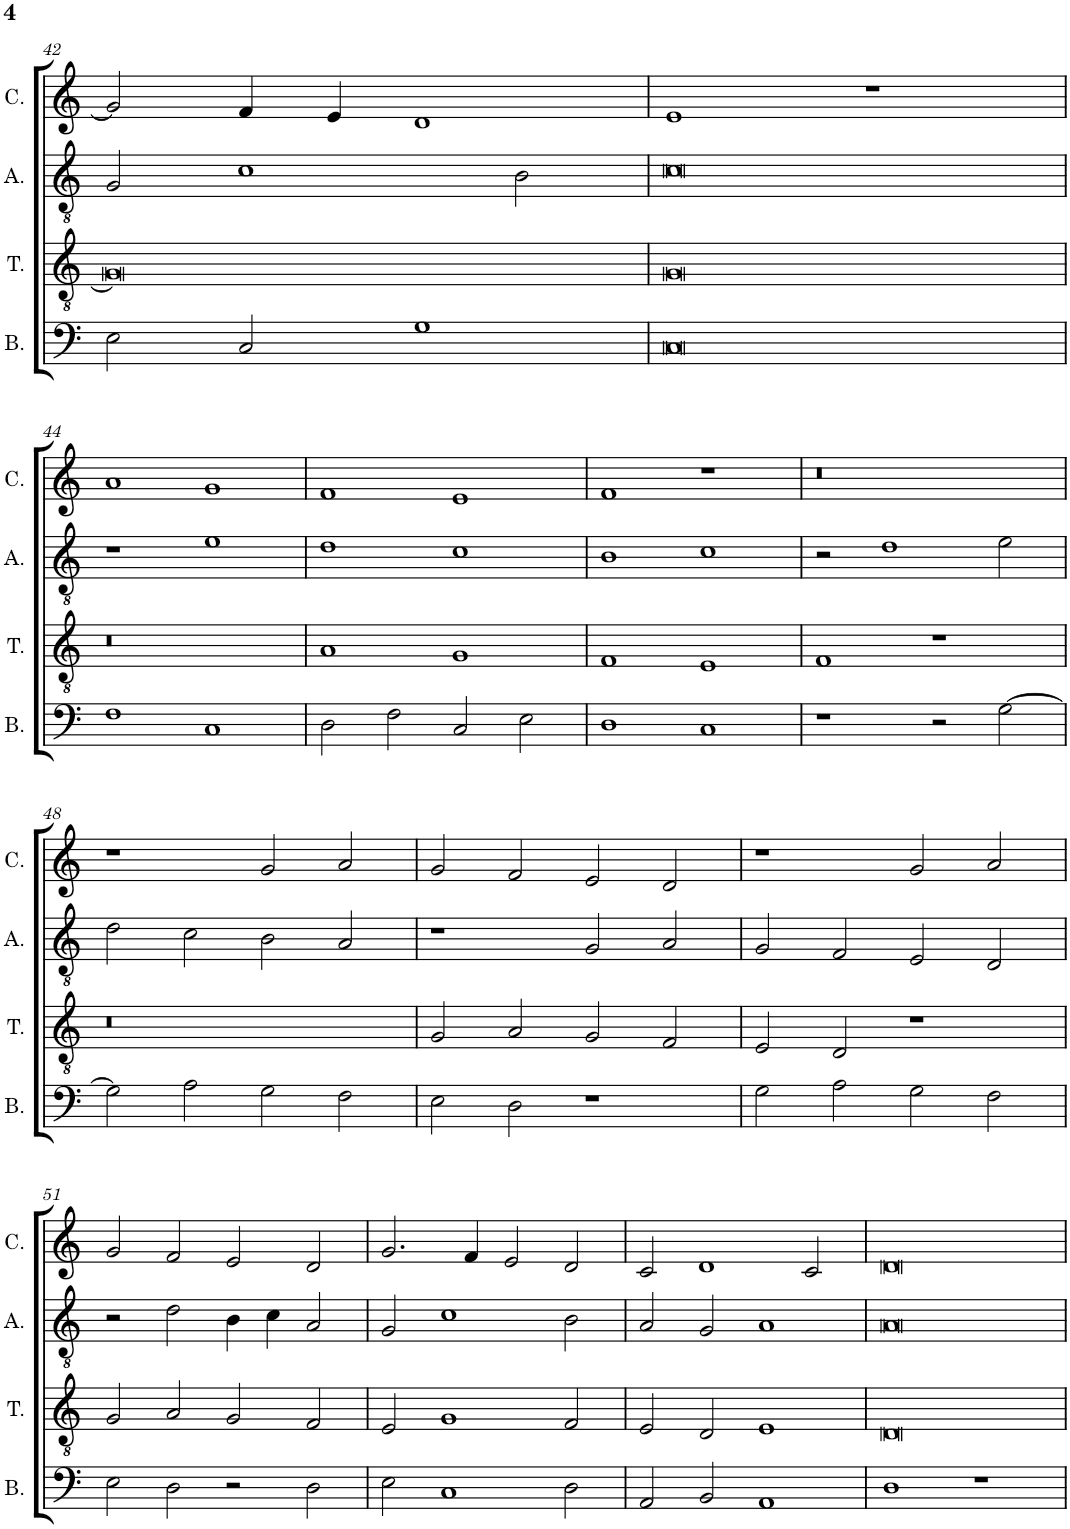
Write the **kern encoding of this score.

**kern	**kern	**kern	**kern
*part4	*part3	*part2	*part1
*staff4	*staff3	*staff2	*staff1
*I"Bassus	*I"Tenor	*I"Altus	*I"Cantus
*I'B.	*I'T.	*I'A.	*I'C.
!!LO:PB:g=z
*clefF4	*clefGv2	*clefGv2	*clefG2
*k[]	*k[]	*k[]	*k[]
*M2/1	*M2/1	*M2/1	*M2/1
=42	=42	=42	=42
2E\	0G]	2G/	2g/]
2C/	.	1c	4f/
.	.	.	4e/
1G	.	.	1d
.	.	2B\	.
=43	=43	=43	=43
0C	0G	0c	1e
.	.	.	1r
!!LO:LB:g=z
=44	=44	=44	=44
1F	0r	1r	1a
1C	.	1e	1g
=45	=45	=45	=45
2D\	1A	1d	1f
2F\	.	.	.
2C/	1G	1c	1e
2E\	.	.	.
=46	=46	=46	=46
1D	1F	1B	1f
1C	1E	1c	1r
=47	=47	=47	=47
1r	1F	2r	0r
.	.	1d	.
2r	1r	.	.
[2G\	.	2e\	.
!!LO:LB:g=z
=48	=48	=48	=48
2G\]	0r	2d\	1r
2A\	.	2c\	.
2G\	.	2B\	2g/
2F\	.	2A/	2a/
=49	=49	=49	=49
2E\	2G/	1r	2g/
2D\	2A/	.	2f/
1r	2G/	2G/	2e/
.	2F/	2A/	2d/
=50	=50	=50	=50
2G\	2E/	2G/	1r
2A\	2D/	2F/	.
2G\	1r	2E/	2g/
2F\	.	2D/	2a/
!!LO:LB:g=z
=51	=51	=51	=51
2E\	2G/	2r	2g/
2D\	2A/	2d\	2f/
2r	2G/	4B\	2e/
.	.	4c\	.
2D\	2F/	2A/	2d/
=52	=52	=52	=52
2E\	2E/	2G/	2.g/
1C	1G	1c	.
.	.	.	4f/
.	.	.	2e/
2D\	2F/	2B\	2d/
=53	=53	=53	=53
2AA/	2E/	2A/	2c/
2BB/	2D/	2G/	1d
1AA	1E	1A	.
.	.	.	2c/
=54	=54	=54	=54
1D	0D	0A	0d
1r	.	.	.
=	=	=	=
*-	*-	*-	*-
